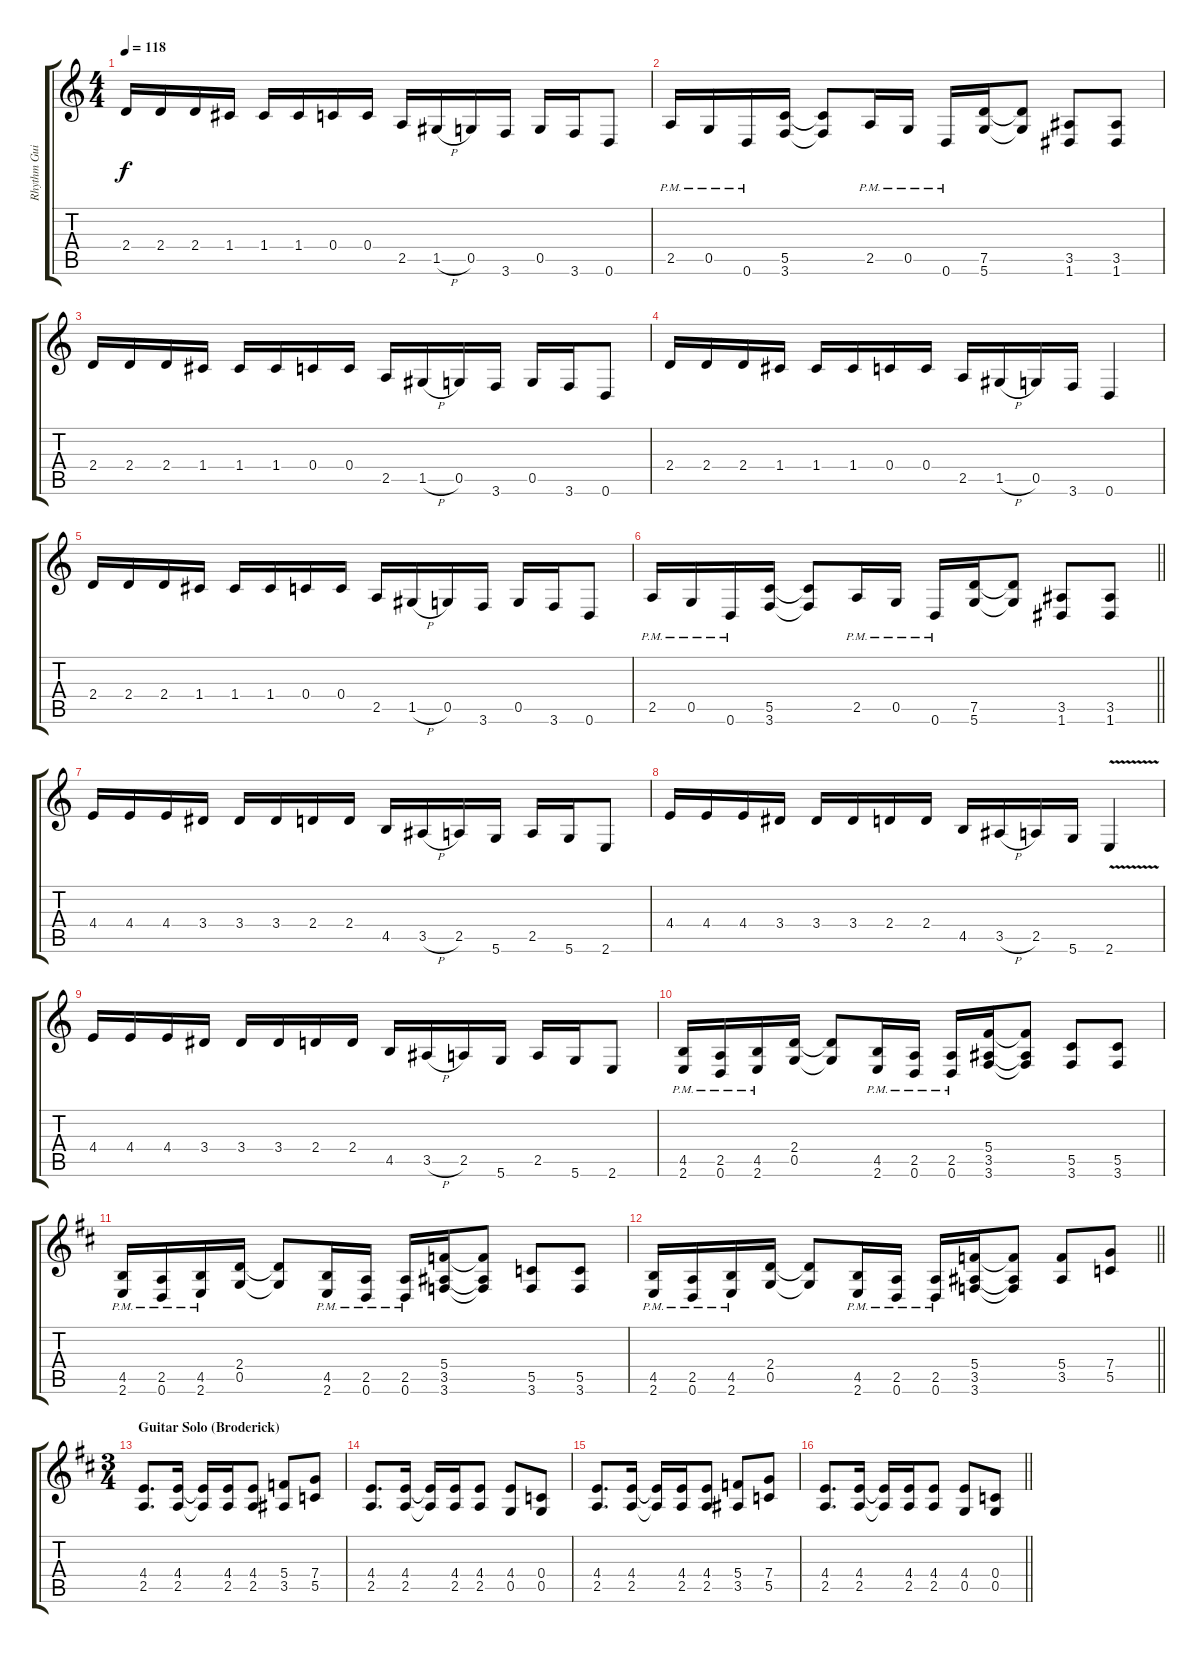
\track ("Rhythm Guitar 1" "Rhythm Gui") {instrument distortionguitar}
\staff {score tabs}
\tuning (D4 A3 F3 C3 G2 D2) {hide}
\ts (4 4)
\tempo 118
\clef g2
\ks aminor
2.4.16{dy f} 2.4.16 2.4.16 1.4.16 1.4.16 1.4.16 0.4.16 0.4.16 2.5.16 1.5{h}.16 0.5.16 3.6.16 0.5.16 3.6.16 0.6.8 |
2.5{pm}.16 0.5{pm}.16 0.6{pm}.16 (5.5 3.6).16 (5.5{t} 3.6{t}).8 2.5{pm}.16 0.5{pm}.16 0.6{pm}.16 (7.5 5.6).16 (7.5{t} 5.6{t}).8 (3.5 1.6).8 (3.5 1.6).8 |
2.4.16 2.4.16 2.4.16 1.4.16 1.4.16 1.4.16 0.4.16 0.4.16 2.5.16 1.5{h}.16 0.5.16 3.6.16 0.5.16 3.6.16 0.6.8 |
2.4.16 2.4.16 2.4.16 1.4.16 1.4.16 1.4.16 0.4.16 0.4.16 2.5.16 1.5{h}.16 0.5.16 3.6.16 0.6.4 |
2.4.16 2.4.16 2.4.16 1.4.16 1.4.16 1.4.16 0.4.16 0.4.16 2.5.16 1.5{h}.16 0.5.16 3.6.16 0.5.16 3.6.16 0.6.8 |
\barLineRight lightlight
2.5{pm}.16 0.5{pm}.16 0.6{pm}.16 (5.5 3.6).16 (5.5{t} 3.6{t}).8 2.5{pm}.16 0.5{pm}.16 0.6{pm}.16 (7.5 5.6).16 (7.5{t} 5.6{t}).8 (3.5 1.6).8 (3.5 1.6).8 |
4.4.16 4.4.16 4.4.16 3.4.16 3.4.16 3.4.16 2.4.16 2.4.16 4.5.16 3.5{h}.16 2.5.16 5.6.16 2.5.16 5.6.16 2.6.8 |
4.4.16 4.4.16 4.4.16 3.4.16 3.4.16 3.4.16 2.4.16 2.4.16 4.5.16 3.5{h}.16 2.5.16 5.6.16 2.6{v}.4 |
4.4.16 4.4.16 4.4.16 3.4.16 3.4.16 3.4.16 2.4.16 2.4.16 4.5.16 3.5{h}.16 2.5.16 5.6.16 2.5.16 5.6.16 2.6.8 |
(4.5{pm} 2.6{pm}).16 (2.5{pm} 0.6{pm}).16 (4.5{pm} 2.6{pm}).16 (2.4 0.5).16 (2.4{t} 0.5{t}).8 (4.5{pm} 2.6{pm}).16 (2.5{pm} 0.6{pm}).16 (2.5{pm} 0.6{pm}).16 (5.4 3.5 3.6).16 (5.4{t} 3.5{t} 3.6{t}).8 (5.5 3.6).8 (5.5 3.6).8 |
\ks bminor
(4.5{pm} 2.6{pm}).16 (2.5{pm} 0.6{pm}).16 (4.5{pm} 2.6{pm}).16 (2.4 0.5).16 (2.4{t} 0.5{t}).8 (4.5{pm} 2.6{pm}).16 (2.5{pm} 0.6{pm}).16 (2.5{pm} 0.6{pm}).16 (5.4 3.5 3.6).16 (5.4{t} 3.5{t} 3.6{t}).8 (5.5 3.6).8 (5.5 3.6).8 |
\barLineRight lightlight
(4.5{pm} 2.6{pm}).16 (2.5{pm} 0.6{pm}).16 (4.5{pm} 2.6{pm}).16 (2.4 0.5).16 (2.4{t} 0.5{t}).8 (4.5{pm} 2.6{pm}).16 (2.5{pm} 0.6{pm}).16 (2.5{pm} 0.6{pm}).16 (5.4 3.5 3.6).16 (5.4{t} 3.5{t} 3.6{t}).8 (5.4 3.5).8 (7.4 5.5).8 |
\ts (3 4)
\section ("" "Guitar Solo (Broderick)")
(4.4 2.5).8{d} (4.4 2.5).16 (4.4{t} 2.5{t}).16 (4.4 2.5).16 (4.4 2.5).8 (5.4 3.5).8 (7.4 5.5).8 |
(4.4 2.5).8{d} (4.4 2.5).16 (4.4{t} 2.5{t}).16 (4.4 2.5).16 (4.4 2.5).8 (4.4 0.5).8 (0.4 0.5).8 |
(4.4 2.5).8{d} (4.4 2.5).16 (4.4{t} 2.5{t}).16 (4.4 2.5).16 (4.4 2.5).8 (5.4 3.5).8 (7.4 5.5).8 |
\barLineRight lightlight
(4.4 2.5).8{d} (4.4 2.5).16 (4.4{t} 2.5{t}).16 (4.4 2.5).16 (4.4 2.5).8 (4.4 0.5).8 (0.4 0.5).8
